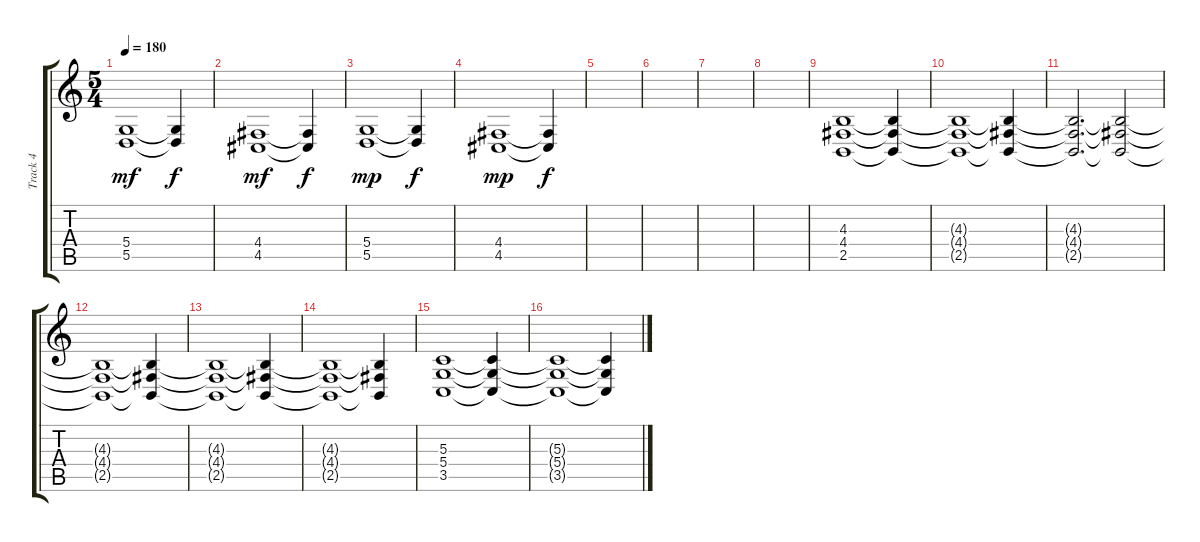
\track ("Track 4" "Track 4") {instrument choiraahs}
\staff {score tabs}
\tuning (E4 B3 G3 D3 A2 E2) {hide}
\ts (5 4)
\tempo 180
\clef g2
\ks c
(5.4 5.5).1{dy mf} (5.4{t} 5.5{t}).4{dy f} |
(4.4 4.5).1{dy mf} (4.4{t} 4.5{t}).4{dy f} |
(5.4 5.5).1{dy mp} (5.4{t} 5.5{t}).4{dy f} |
(4.4 4.5).1{dy mp} (4.4{t} 4.5{t}).4{dy f} |
|
|
|
|
(4.3 4.4 2.5).1{volume 13} (4.3{t} 4.4{t} 2.5{t}).4 |
(4.3{t} 4.4{t} 2.5{t}).1 (4.3{t} 4.4{t} 2.5{t}).4 |
(4.3{t} 4.4{t} 2.5{t}).2{d} (4.3{t} 4.4{t} 2.5{t}).2 |
(4.3{t} 4.4{t} 2.5{t}).1 (4.3{t} 4.4{t} 2.5{t}).4 |
(4.3{t} 4.4{t} 2.5{t}).1 (4.3{t} 4.4{t} 2.5{t}).4 |
(4.3{t} 4.4{t} 2.5{t}).1 (4.3{t} 4.4{t} 2.5{t}).4 |
(5.3 5.4 3.5).1 (5.3{t} 5.4{t} 3.5{t}).4 |
(5.3{t} 5.4{t} 3.5{t}).1 (5.3{t} 5.4{t} 3.5{t}).4
